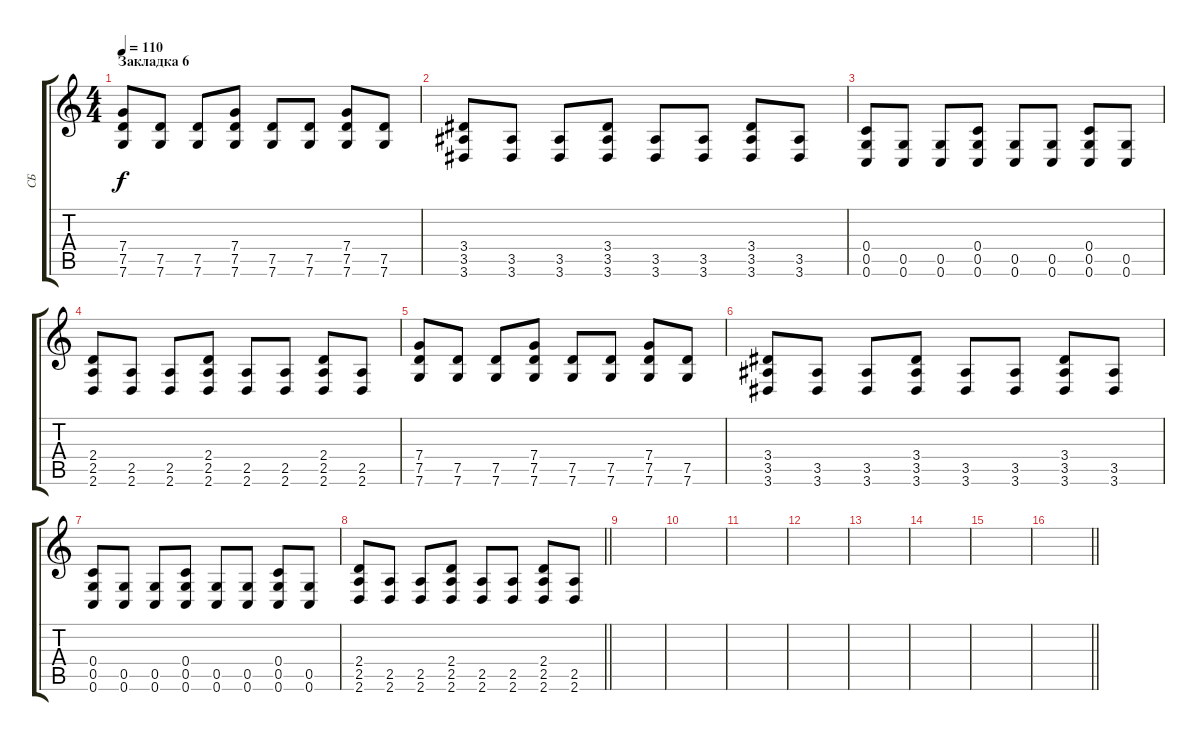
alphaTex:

\track ("СБ" "СБ") {instrument distortionguitar}
\staff {score tabs}
\tuning (D4 A3 F3 C3 G2 C2) {hide}
\ts (4 4)
\section ("" "Закладка 6")
\tempo 110
\clef g2
\ks c
(7.4 7.5 7.6).8{dy f} (7.5 7.6).8 (7.5 7.6).8 (7.4 7.5 7.6).8 (7.5 7.6).8 (7.5 7.6).8 (7.4 7.5 7.6).8 (7.5 7.6).8 |
(3.4 3.5 3.6).8 (3.5 3.6).8 (3.5 3.6).8 (3.4 3.5 3.6).8 (3.5 3.6).8 (3.5 3.6).8 (3.4 3.5 3.6).8 (3.5 3.6).8 |
(0.4 0.5 0.6).8 (0.5 0.6).8 (0.5 0.6).8 (0.4 0.5 0.6).8 (0.5 0.6).8 (0.5 0.6).8 (0.4 0.5 0.6).8 (0.5 0.6).8 |
(2.4 2.5 2.6).8 (2.5 2.6).8 (2.5 2.6).8 (2.4 2.5 2.6).8 (2.5 2.6).8 (2.5 2.6).8 (2.4 2.5 2.6).8 (2.5 2.6).8 |
(7.4 7.5 7.6).8 (7.5 7.6).8 (7.5 7.6).8 (7.4 7.5 7.6).8 (7.5 7.6).8 (7.5 7.6).8 (7.4 7.5 7.6).8 (7.5 7.6).8 |
(3.4 3.5 3.6).8 (3.5 3.6).8 (3.5 3.6).8 (3.4 3.5 3.6).8 (3.5 3.6).8 (3.5 3.6).8 (3.4 3.5 3.6).8 (3.5 3.6).8 |
(0.4 0.5 0.6).8 (0.5 0.6).8 (0.5 0.6).8 (0.4 0.5 0.6).8 (0.5 0.6).8 (0.5 0.6).8 (0.4 0.5 0.6).8 (0.5 0.6).8 |
\barLineRight lightlight
(2.4 2.5 2.6).8 (2.5 2.6).8 (2.5 2.6).8 (2.4 2.5 2.6).8 (2.5 2.6).8 (2.5 2.6).8 (2.4 2.5 2.6).8 (2.5 2.6).8 |
|
|
|
|
|
|
|
\barLineRight lightlight
